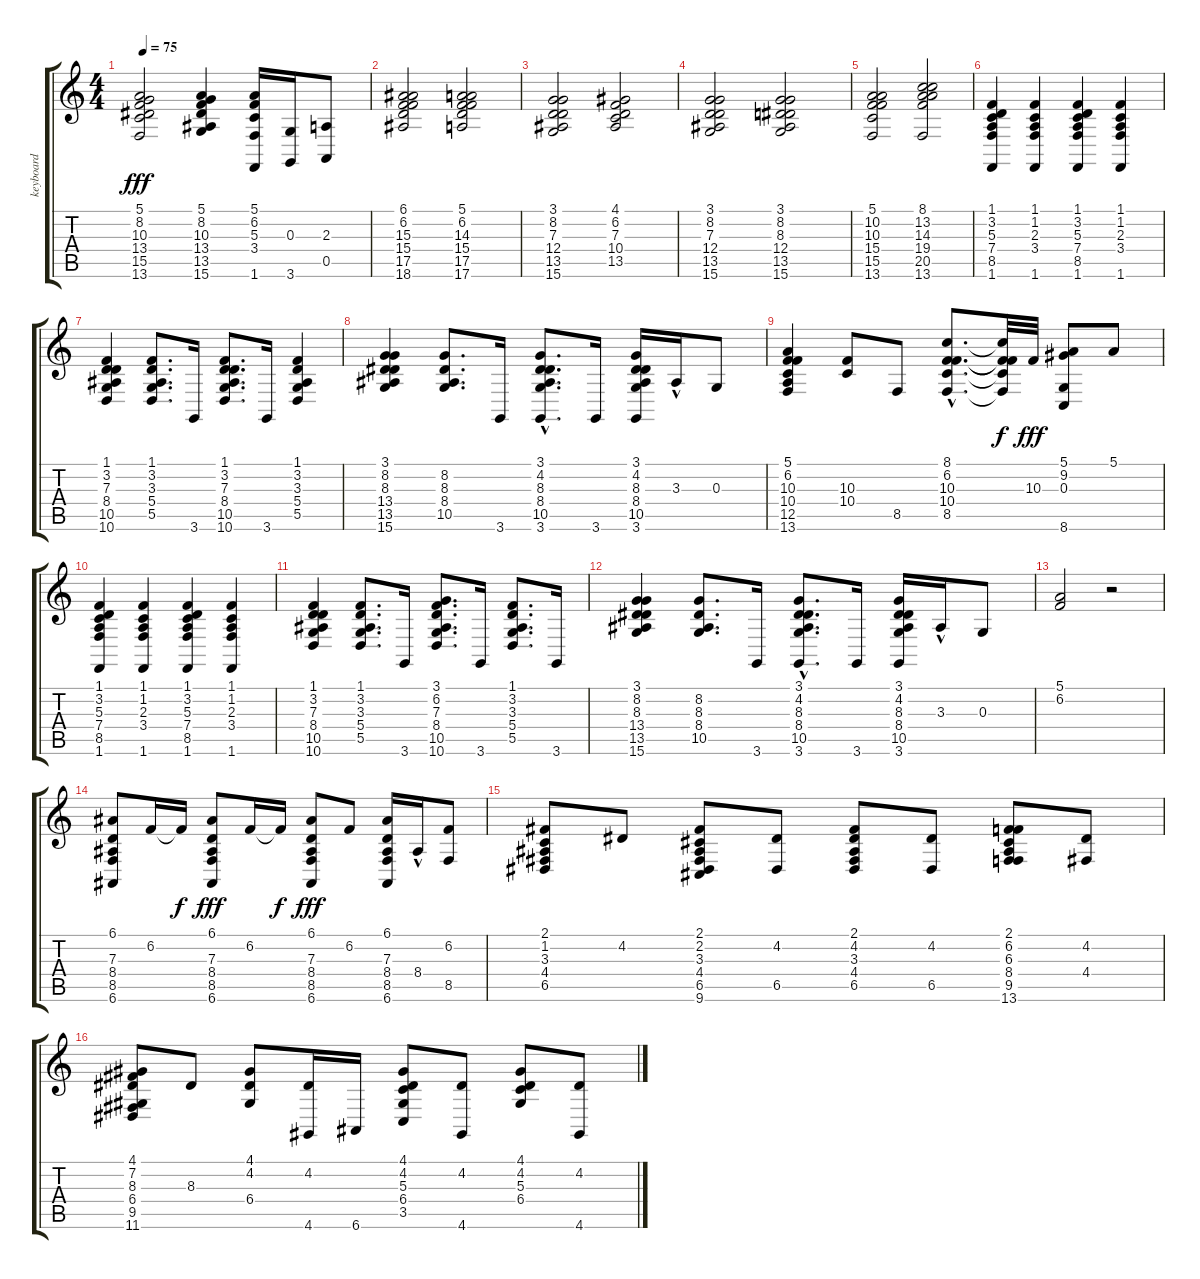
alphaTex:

\track ("keyboard" "keyboard") {instrument acousticgrandpiano}
\staff {score tabs}
\tuning (E4 B3 G3 D3 A2 E2) {hide}
\ts (4 4)
\tempo 75
\clef g2
\ks c
(5.1 8.2 10.3 13.4 15.5 13.6).2{dy fff} (5.1 8.2 10.3 13.4 13.5 15.6).4 (5.1 6.2 5.3 3.4 1.6).16 (0.3 3.6).16 (2.3 0.5).8 |
(6.1 6.2 15.3 15.4 17.5 18.6).2 (5.1 6.2 14.3 15.4 17.5 17.6).2 |
(3.1 8.2 7.3 12.4 13.5 15.6).2 (4.1 6.2 7.3 10.4 13.5).2 |
(3.1 8.2 7.3 12.4 13.5 15.6).2 (3.1 8.2 8.3 12.4 13.5 15.6).2 |
(5.1 10.2 10.3 15.4 15.5 13.6).2 (8.1 13.2 14.3 19.4 20.5 13.6).2 |
(1.1 3.2 5.3 7.4 8.5 1.6).4 (1.1 1.2 2.3 3.4 1.6).4 (1.1 3.2 5.3 7.4 8.5 1.6).4 (1.1 1.2 2.3 3.4 1.6).4 |
(1.1 3.2 7.3 8.4 10.5 10.6).4 (1.1 3.2 3.3 5.4 5.5).8{d} 3.6.16 (1.1 3.2 7.3 8.4 10.5 10.6).8{d} 3.6.16 (1.1 3.2 3.3 5.4 5.5).4 |
(3.1 8.2 8.3 13.4 13.5 15.6).4 (8.2 8.3 8.4 10.5).8{d} 3.6.16 (3.1 4.2 8.3 8.4 10.5 3.6{hac}).8{d} 3.6.16 (3.1 4.2 8.3 8.4 10.5 3.6).16 3.3{hac}.16 0.3.8 |
(5.1 6.2 10.3 10.4 12.5 13.6).4 (10.3 10.4).8 8.5.8 (8.1{hac} 6.2{hac} 10.3{hac} 10.4{hac} 8.5{hac}).8{d} (8.1{t} 6.2{t} 10.3{t} 10.4{t} 8.5{t}).32{dy f} 10.3.32{dy fff} (5.1 9.2 0.3 8.6).8 5.1.8 |
(1.1 3.2 5.3 7.4 8.5 1.6).4 (1.1 1.2 2.3 3.4 1.6).4 (1.1 3.2 5.3 7.4 8.5 1.6).4 (1.1 1.2 2.3 3.4 1.6).4 |
(1.1 3.2 7.3 8.4 10.5 10.6).4 (1.1 3.2 3.3 5.4 5.5).8{d} 3.6.16 (3.1 6.2 7.3 8.4 10.5 10.6).8{d} 3.6.16 (1.1 3.2 3.3 5.4 5.5).8{d} 3.6.16 |
(3.1 8.2 8.3 13.4 13.5 15.6).4 (8.2 8.3 8.4 10.5).8{d} 3.6.16 (3.1 4.2 8.3 8.4 10.5 3.6{hac}).8{d} 3.6.16 (3.1 4.2 8.3 8.4 10.5 3.6).16 3.3{hac}.16 0.3.8 |
(5.1 6.2).2 r.2 |
(6.1 7.3 8.4 8.5 6.6).8 6.2.16 6.2{t}.16{dy f} (6.1 7.3 8.4 8.5 6.6).8{dy fff} 6.2.16 6.2{t}.16{dy f} (6.1 7.3 8.4 8.5 6.6).8{dy fff} 6.2.8 (6.1 7.3 8.4 8.5 6.6).16 8.4{hac}.16 (6.2 8.5).8 |
(2.1 1.2 3.3 4.4 6.5).8 4.2.8 (2.1 2.2 3.3 4.4 6.5 9.6).8 (4.2 6.5).8 (2.1 4.2 3.3 4.4 6.5).8 (4.2 6.5).8 (2.1 6.2 6.3 8.4 9.5 13.6).8 (4.2 4.4).8 |
(4.1 7.2 8.3 6.4 9.5 11.6).8 8.3.8 (4.1 4.2 6.4).8 (4.2 4.6).16 6.6.16 (4.1 4.2 5.3 6.4 3.5).8 (4.2 4.6).8 (4.1 4.2 5.3 6.4).8 (4.2 4.6).8
